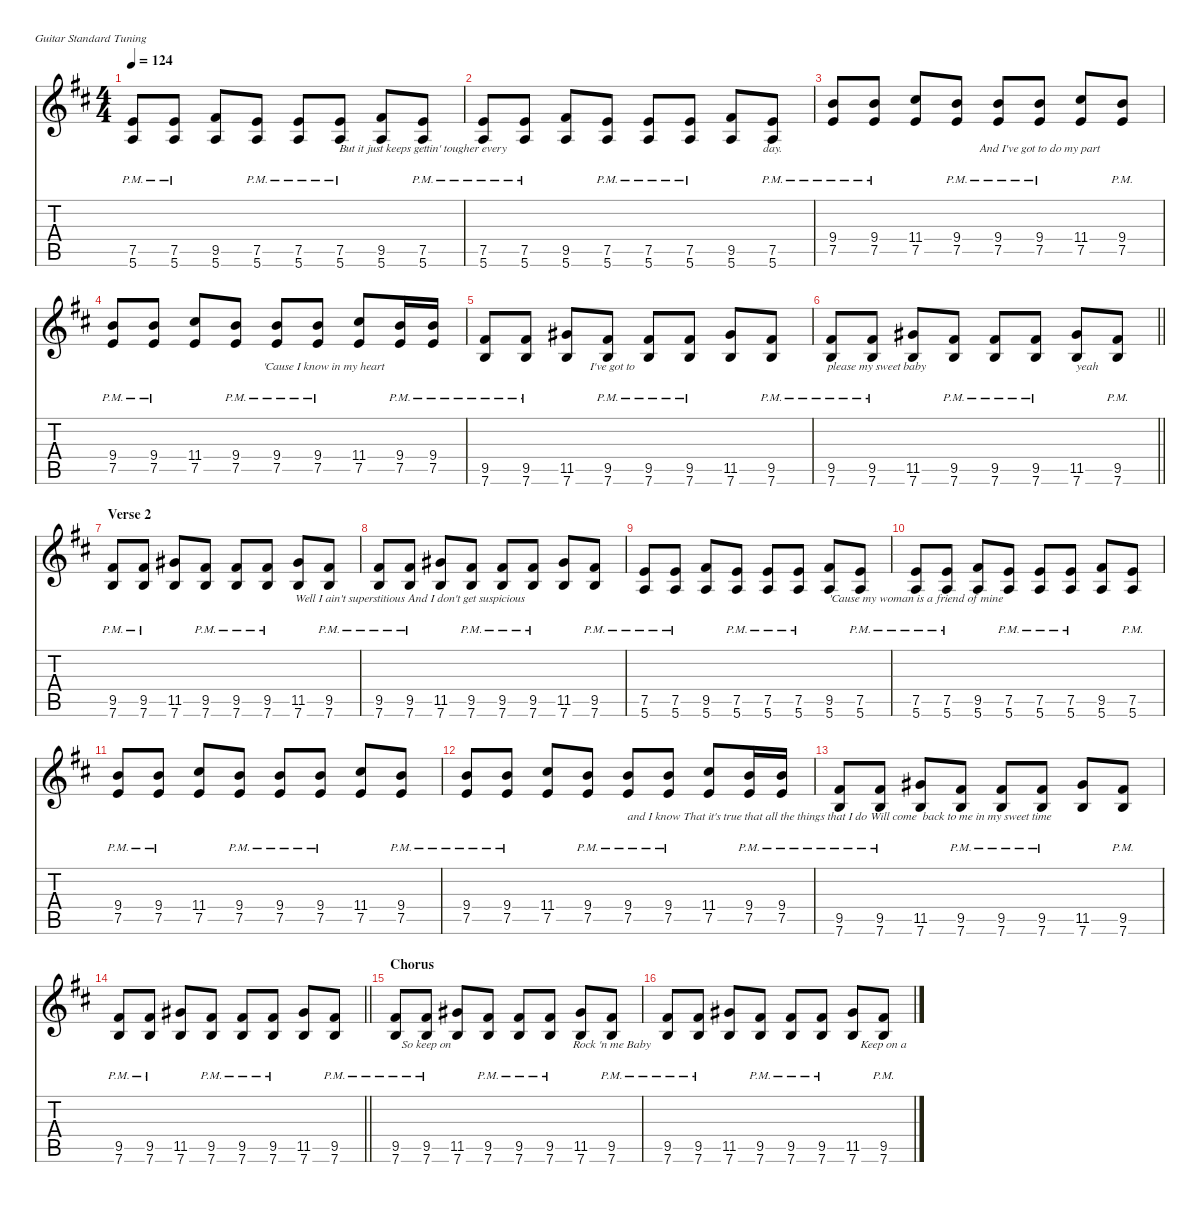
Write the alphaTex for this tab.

\hideDynamics
\bracketExtendMode nobrackets
\singleTrackTrackNamePolicy hidden
\multiTrackTrackNamePolicy hidden
\otherSystemsTrackNameOrientation horizontal
\track ("Distorted Guitar" "E-Gt") {instrument overdrivenguitar}
\staff {score tabs}
\tuning (E4 B3 G3 D3 A2 E2)
\ts (4 4)
\tempo 124
\clef g2
\ks bminor
(7.5{acc forcenatural} 5.6{pm acc forcenatural}).8{dy f beam Up} (7.5{acc forcenatural} 5.6{pm acc forcenatural}).8{beam Up} (9.5{acc #} 5.6{acc forcenatural}).8{beam Up} (7.5{acc forcenatural} 5.6{pm acc forcenatural}).8{beam Up} (7.5{acc forcenatural} 5.6{pm acc forcenatural}).8{beam Up} (7.5{acc forcenatural} 5.6{pm acc forcenatural}).8{beam Up} (9.5{acc #} 5.6{acc forcenatural}).8{beam Up} (7.5{acc forcenatural} 5.6{pm acc forcenatural}).8{lyrics (0 "But it just keeps gettin' tougher every ") lyrics (1 "") lyrics (2 "") lyrics (3 "") lyrics (4 "") beam Up} |
(7.5{acc forcenatural} 5.6{pm acc forcenatural}).8{beam Up} (7.5{acc forcenatural} 5.6{pm acc forcenatural}).8{beam Up} (9.5{acc #} 5.6{acc forcenatural}).8{beam Up} (7.5{acc forcenatural} 5.6{pm acc forcenatural}).8{beam Up} (7.5{acc forcenatural} 5.6{pm acc forcenatural}).8{beam Up} (7.5{acc forcenatural} 5.6{pm acc forcenatural}).8{beam Up} (9.5{acc #} 5.6{acc forcenatural}).8{beam Up} (7.5{acc forcenatural} 5.6{pm acc forcenatural}).8{lyrics (0 "day.") lyrics (1 "") lyrics (2 "") lyrics (3 "") lyrics (4 "") beam Up} |
(7.5{pm acc forcenatural} 9.4{acc forcenatural}).8{beam Up} (7.5{pm acc forcenatural} 9.4{acc forcenatural}).8{beam Up} (7.5{acc forcenatural} 11.4{acc #}).8{beam Up} (7.5{pm acc forcenatural} 9.4{acc forcenatural}).8{beam Up} (7.5{pm acc forcenatural} 9.4{acc forcenatural}).8{beam Up} (7.5{pm acc forcenatural} 9.4{acc forcenatural}).8{lyrics (0 "And I've got to do my part") lyrics (1 "") lyrics (2 "") lyrics (3 "") lyrics (4 "") beam Up} (7.5{acc forcenatural} 11.4{acc #}).8{beam Up} (7.5{pm acc forcenatural} 9.4{acc forcenatural}).8{beam Up} |
(7.5{pm acc forcenatural} 9.4{acc forcenatural}).8{beam Up} (7.5{pm acc forcenatural} 9.4{acc forcenatural}).8{beam Up} (7.5{acc forcenatural} 11.4{acc #}).8{beam Up} (7.5{pm acc forcenatural} 9.4{acc forcenatural}).8{beam Up} (7.5{pm acc forcenatural} 9.4{acc forcenatural}).8{beam Up} (7.5{pm acc forcenatural} 9.4{acc forcenatural}).8{lyrics (0 "    'Cause I know in my heart") lyrics (1 "") lyrics (2 "") lyrics (3 "") lyrics (4 "") beam Up} (7.5{acc forcenatural} 11.4{acc #}).8{beam Up} (9.4{acc forcenatural} 7.5{pm acc forcenatural}).16{beam Up} (7.5{pm acc forcenatural} 9.4{acc forcenatural}).16{beam Up} |
(9.5{acc #} 7.6{pm acc forcenatural}).8{beam Up} (9.5{acc #} 7.6{pm acc forcenatural}).8{beam Up} (11.5{acc #} 7.6{acc forcenatural}).8{beam Up} (9.5{acc #} 7.6{pm acc forcenatural}).8{lyrics (0 "   I've got to ") lyrics (1 "") lyrics (2 "") lyrics (3 "") lyrics (4 "") beam Up} (9.5{acc #} 7.6{pm acc forcenatural}).8{beam Up} (9.5{acc #} 7.6{pm acc forcenatural}).8{beam Up} (11.5{acc #} 7.6{acc forcenatural}).8{beam Up} (9.5{acc #} 7.6{pm acc forcenatural}).8{beam Up} |
\barLineRight lightlight
(9.5{acc #} 7.6{pm acc forcenatural}).8{beam Up} (9.5{acc #} 7.6{pm acc forcenatural}).8{lyrics (0 "   please my sweet baby") lyrics (1 "") lyrics (2 "") lyrics (3 "") lyrics (4 "") beam Up} (11.5{acc #} 7.6{acc forcenatural}).8{beam Up} (9.5{acc #} 7.6{pm acc forcenatural}).8{beam Up} (9.5{acc #} 7.6{pm acc forcenatural}).8{beam Up} (9.5{acc #} 7.6{pm acc forcenatural}).8{beam Up} (11.5{acc #} 7.6{acc forcenatural}).8{lyrics (0 "       yeah") lyrics (1 "") lyrics (2 "") lyrics (3 "") lyrics (4 "") beam Up} (9.5{acc #} 7.6{pm acc forcenatural}).8{beam Up} |
\section ("" "Verse 2")
(9.5{acc #} 7.6{pm acc forcenatural}).8{beam Up} (9.5{acc #} 7.6{pm acc forcenatural}).8{beam Up} (11.5{acc #} 7.6{acc forcenatural}).8{beam Up} (9.5{acc #} 7.6{pm acc forcenatural}).8{beam Up} (9.5{acc #} 7.6{pm acc forcenatural}).8{beam Up} (9.5{acc #} 7.6{pm acc forcenatural}).8{beam Up} (11.5{acc #} 7.6{acc forcenatural}).8{beam Up} (9.5{acc #} 7.6{pm acc forcenatural}).8{beam Up} |
(9.5{acc #} 7.6{pm acc forcenatural}).8{beam Up} (9.5{acc #} 7.6{pm acc forcenatural}).8{lyrics (0 "Well I ain't superstitious And I don't get suspicious") lyrics (1 "") lyrics (2 "") lyrics (3 "") lyrics (4 "") beam Up} (11.5{acc #} 7.6{acc forcenatural}).8{beam Up} (9.5{acc #} 7.6{pm acc forcenatural}).8{beam Up} (9.5{acc #} 7.6{pm acc forcenatural}).8{beam Up} (9.5{acc #} 7.6{pm acc forcenatural}).8{beam Up} (11.5{acc #} 7.6{acc forcenatural}).8{beam Up} (9.5{acc #} 7.6{pm acc forcenatural}).8{beam Up} |
(7.5{acc forcenatural} 5.6{pm acc forcenatural}).8{beam Up} (7.5{acc forcenatural} 5.6{pm acc forcenatural}).8{beam Up} (9.5{acc #} 5.6{acc forcenatural}).8{beam Up} (7.5{acc forcenatural} 5.6{pm acc forcenatural}).8{beam Up} (7.5{acc forcenatural} 5.6{pm acc forcenatural}).8{beam Up} (7.5{acc forcenatural} 5.6{pm acc forcenatural}).8{beam Up} (9.5{acc #} 5.6{acc forcenatural}).8{beam Up} (7.5{acc forcenatural} 5.6{pm acc forcenatural}).8{beam Up} |
(7.5{acc forcenatural} 5.6{pm acc forcenatural}).8{lyrics (0 "'Cause my woman is a friend of mine ") lyrics (1 "") lyrics (2 "") lyrics (3 "") lyrics (4 "") beam Up} (7.5{acc forcenatural} 5.6{pm acc forcenatural}).8{beam Up} (9.5{acc #} 5.6{acc forcenatural}).8{beam Up} (7.5{acc forcenatural} 5.6{pm acc forcenatural}).8{beam Up} (7.5{acc forcenatural} 5.6{pm acc forcenatural}).8{beam Up} (7.5{acc forcenatural} 5.6{pm acc forcenatural}).8{beam Up} (9.5{acc #} 5.6{acc forcenatural}).8{beam Up} (7.5{acc forcenatural} 5.6{pm acc forcenatural}).8{beam Up} |
(7.5{pm acc forcenatural} 9.4{acc forcenatural}).8{beam Up} (7.5{pm acc forcenatural} 9.4{acc forcenatural}).8{beam Up} (7.5{acc forcenatural} 11.4{acc #}).8{beam Up} (7.5{pm acc forcenatural} 9.4{acc forcenatural}).8{beam Up} (7.5{pm acc forcenatural} 9.4{acc forcenatural}).8{beam Up} (7.5{pm acc forcenatural} 9.4{acc forcenatural}).8{beam Up} (7.5{acc forcenatural} 11.4{acc #}).8{beam Up} (7.5{pm acc forcenatural} 9.4{acc forcenatural}).8{beam Up} |
(7.5{pm acc forcenatural} 9.4{acc forcenatural}).8{beam Up} (7.5{pm acc forcenatural} 9.4{acc forcenatural}).8{beam Up} (7.5{acc forcenatural} 11.4{acc #}).8{beam Up} (7.5{pm acc forcenatural} 9.4{acc forcenatural}).8{beam Up} (7.5{pm acc forcenatural} 9.4{acc forcenatural}).8{beam Up} (7.5{pm acc forcenatural} 9.4{acc forcenatural}).8{beam Up} (7.5{acc forcenatural} 11.4{acc #}).8{beam Up} (9.4{acc forcenatural} 7.5{pm acc forcenatural}).16{beam Up} (7.5{pm acc forcenatural} 9.4{acc forcenatural}).16{beam Up} |
(9.5{acc #} 7.6{pm acc forcenatural}).8{lyrics (0 "and I know That it's true that all the things that I do Will come  back to me in my sweet time        ") lyrics (1 "") lyrics (2 "") lyrics (3 "") lyrics (4 "") beam Up} (9.5{acc #} 7.6{pm acc forcenatural}).8{beam Up} (11.5{acc #} 7.6{acc forcenatural}).8{beam Up} (9.5{acc #} 7.6{pm acc forcenatural}).8{beam Up} (9.5{acc #} 7.6{pm acc forcenatural}).8{beam Up} (9.5{acc #} 7.6{pm acc forcenatural}).8{beam Up} (11.5{acc #} 7.6{acc forcenatural}).8{beam Up} (9.5{acc #} 7.6{pm acc forcenatural}).8{beam Up} |
\barLineRight lightlight
(9.5{acc #} 7.6{pm acc forcenatural}).8{beam Up} (9.5{acc #} 7.6{pm acc forcenatural}).8{beam Up} (11.5{acc #} 7.6{acc forcenatural}).8{beam Up} (9.5{acc #} 7.6{pm acc forcenatural}).8{beam Up} (9.5{acc #} 7.6{pm acc forcenatural}).8{beam Up} (9.5{acc #} 7.6{pm acc forcenatural}).8{beam Up} (11.5{acc #} 7.6{acc forcenatural}).8{beam Up} (9.5{acc #} 7.6{pm acc forcenatural}).8{beam Up} |
\section ("" "Chorus")
(9.5{acc #} 7.6{pm acc forcenatural}).8{beam Up} (9.5{acc #} 7.6{pm acc forcenatural}).8{lyrics (0 "So keep on") lyrics (1 "") lyrics (2 "") lyrics (3 "") lyrics (4 "") beam Up} (11.5{acc #} 7.6{acc forcenatural}).8{beam Up} (9.5{acc #} 7.6{pm acc forcenatural}).8{beam Up} (9.5{acc #} 7.6{pm acc forcenatural}).8{beam Up} (9.5{acc #} 7.6{pm acc forcenatural}).8{beam Up} (11.5{acc #} 7.6{acc forcenatural}).8{beam Up} (9.5{acc #} 7.6{pm acc forcenatural}).8{lyrics (0 "Rock 'n me Baby") lyrics (1 "") lyrics (2 "") lyrics (3 "") lyrics (4 "") beam Up} |
(9.5{acc #} 7.6{pm acc forcenatural}).8{beam Up} (9.5{acc #} 7.6{pm acc forcenatural}).8{beam Up} (11.5{acc #} 7.6{acc forcenatural}).8{beam Up} (9.5{acc #} 7.6{pm acc forcenatural}).8{beam Up} (9.5{acc #} 7.6{pm acc forcenatural}).8{beam Up} (9.5{acc #} 7.6{pm acc forcenatural}).8{beam Up} (11.5{acc #} 7.6{acc forcenatural}).8{beam Up} (9.5{acc #} 7.6{pm acc forcenatural}).8{lyrics (0 "Keep on a") lyrics (1 "") lyrics (2 "") lyrics (3 "") lyrics (4 "") beam Up}
